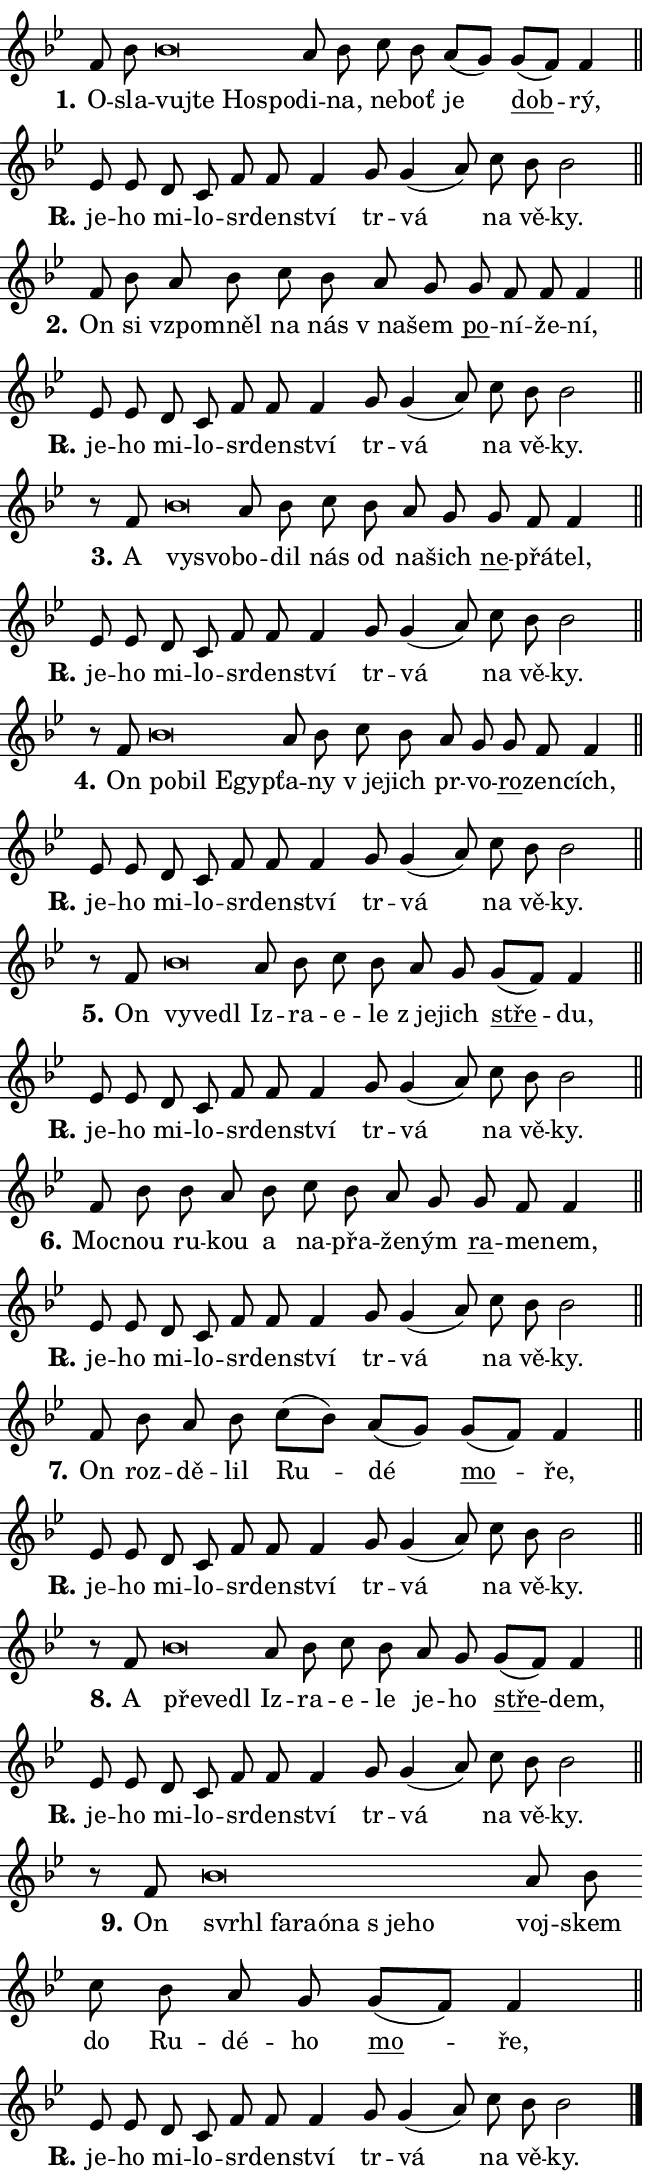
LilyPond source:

\version "2.24.0"
\header { tagline = "" }
\paper {
  indent = 0\cm
  top-margin = 0\cm
  right-margin = 0.13\cm % to fit lyric hyphens
  bottom-margin = 0\cm
  left-margin = 0\cm
  paper-width = 11\cm
  page-breaking = #ly:one-page-breaking
  system-system-spacing.basic-distance = #11
  score-system-spacing.basic-distance = #11
  ragged-last = ##f
}


%% Author: Thomas Morley
%% https://lists.gnu.org/archive/html/lilypond-user/2020-05/msg00002.html
#(define (line-position grob)
"Returns position of @var[grob} in current system:
   @code{'start}, if at first time-step
   @code{'end}, if at last time-step
   @code{'middle} otherwise
"
  (let* ((col (ly:item-get-column grob))
         (ln (ly:grob-object col 'left-neighbor))
         (rn (ly:grob-object col 'right-neighbor))
         (col-to-check-left (if (ly:grob? ln) ln col))
         (col-to-check-right (if (ly:grob? rn) rn col))
         (break-dir-left
           (and
             (ly:grob-property col-to-check-left 'non-musical #f)
             (ly:item-break-dir col-to-check-left)))
         (break-dir-right
           (and
             (ly:grob-property col-to-check-right 'non-musical #f)
             (ly:item-break-dir col-to-check-right))))
        (cond ((eqv? 1 break-dir-left) 'start)
              ((eqv? -1 break-dir-right) 'end)
              (else 'middle))))

#(define (tranparent-at-line-position vctor)
  (lambda (grob)
  "Relying on @code{line-position} select the relevant enry from @var{vctor}.
Used to determine transparency,"
    (case (line-position grob)
      ((end) (not (vector-ref vctor 0)))
      ((middle) (not (vector-ref vctor 1)))
      ((start) (not (vector-ref vctor 2))))))

noteHeadBreakVisibility =
#(define-music-function (break-visibility)(vector?)
"Makes @code{NoteHead}s transparent relying on @var{break-visibility}"
#{
  \override NoteHead.transparent =
    #(tranparent-at-line-position break-visibility)
#})

#(define delete-ledgers-for-transparent-note-heads
  (lambda (grob)
    "Reads whether a @code{NoteHead} is transparent.
If so this @code{NoteHead} is removed from @code{'note-heads} from
@var{grob}, which is supposed to be @code{LedgerLineSpanner}.
As a result ledgers are not printed for this @code{NoteHead}"
    (let* ((nhds-array (ly:grob-object grob 'note-heads))
           (nhds-list
             (if (ly:grob-array? nhds-array)
                 (ly:grob-array->list nhds-array)
                 '()))
           ;; Relies on the transparent-property being done before
           ;; Staff.LedgerLineSpanner.after-line-breaking is executed.
           ;; This is fragile ...
           (to-keep
             (remove
               (lambda (nhd)
                 (ly:grob-property nhd 'transparent #f))
               nhds-list)))
      ;; TODO find a better method to iterate over grob-arrays, similiar
      ;; to filter/remove etc for lists
      ;; For now rebuilt from scratch
      (set! (ly:grob-object grob 'note-heads)  '())
      (for-each
        (lambda (nhd)
          (ly:pointer-group-interface::add-grob grob 'note-heads nhd))
        to-keep))))

squashNotes = {
  \override NoteHead.X-extent = #'(-0.2 . 0.2)
  \override NoteHead.Y-extent = #'(-0.75 . 0)
  \override NoteHead.stencil =
    #(lambda (grob)
       (let ((pos (ly:grob-property grob 'staff-position)))
         (begin
           (if (< pos -7) (display "ERROR: Lower brevis then expected\n") (display ""))
           (if (<= pos -6) ly:text-interface::print ly:note-head::print))))
}
unSquashNotes = {
  \revert NoteHead.X-extent
  \revert NoteHead.Y-extent
  \revert NoteHead.stencil
}

hideNotes = \noteHeadBreakVisibility #begin-of-line-visible
unHideNotes = \noteHeadBreakVisibility #all-visible

% work-around for resetting accidentals
% https://lilypond.org/doc/v2.23/Documentation/notation/displaying-rhythms#unmetered-music
cadenzaMeasure = {
  \cadenzaOff
  \partial 1024 s1024
  \cadenzaOn
}

#(define-markup-command (accent layout props text) (markup?)
  "Underline accented syllable"
  (interpret-markup layout props
    #{\markup \override #'(offset . 4.3) \underline { #text }#}))

responsum = \markup \concat {
  "R" \hspace #-1.05 \path #0.1 #'((moveto 0 0.07) (lineto 0.9 0.8)) \hspace #0.05 "."
}

spaceSize = #0.6828661417322834 % exact space size for TeX Gyre Schola

\layout {
  \context {
    \Staff
    \remove "Time_signature_engraver"
    \override LedgerLineSpanner.after-line-breaking = #delete-ledgers-for-transparent-note-heads
  }
  \context {
    \Lyrics {
      \override LyricSpace.minimum-distance = \spaceSize
      \override LyricText.font-name = #"TeX Gyre Schola"
      \override LyricText.font-size = 1
      \override StanzaNumber.font-name = #"TeX Gyre Schola Bold"
      \override StanzaNumber.font-size = 1
    }
  }
  \context {
    \Score 
    \override NoteHead.text =
      #(lambda (grob) 
        (let ((pos (ly:grob-property grob 'staff-position)))
          #{\markup {
            \combine
              \halign #-0.55 \raise #(if (= pos -6) 0 0.5) \override #'(thickness . 2) \draw-line #'(3.2 . 0)
              \musicglyph "noteheads.sM1"
          }#}))
  }
}

% magnetic-lyrics.ily
%
%   written by
%     Jean Abou Samra <jean@abou-samra.fr>
%     Werner Lemberg <wl@gnu.org>
%
%   adapted by
%     Jiri Hon <jiri.hon@gmail.com>
%
% Version 2022-Apr-15

% https://www.mail-archive.com/lilypond-user@gnu.org/msg149350.html

#(define (Left_hyphen_pointer_engraver context)
   "Collect syllable-hyphen-syllable occurrences in lyrics and store
them in properties.  This engraver only looks to the left.  For
example, if the lyrics input is @code{foo -- bar}, it does the
following.

@itemize @bullet
@item
Set the @code{text} property of the @code{LyricHyphen} grob between
@q{foo} and @q{bar} to @code{foo}.

@item
Set the @code{left-hyphen} property of the @code{LyricText} grob with
text @q{foo} to the @code{LyricHyphen} grob between @q{foo} and
@q{bar}.
@end itemize

Use this auxiliary engraver in combination with the
@code{lyric-@/text::@/apply-@/magnetic-@/offset!} hook."
   (let ((hyphen #f)
         (text #f))
     (make-engraver
      (acknowledgers
       ((lyric-syllable-interface engraver grob source-engraver)
        (set! text grob)))
      (end-acknowledgers
       ((lyric-hyphen-interface engraver grob source-engraver)
        ;(when (not (grob::has-interface grob 'lyric-space-interface))
          (set! hyphen grob)));)
      ((stop-translation-timestep engraver)
       (when (and text hyphen)
         (ly:grob-set-object! text 'left-hyphen hyphen))
       (set! text #f)
       (set! hyphen #f)))))

#(define (lyric-text::apply-magnetic-offset! grob)
   "If the space between two syllables is less than the value in
property @code{LyricText@/.details@/.squash-threshold}, move the right
syllable to the left so that it gets concatenated with the left
syllable.

Use this function as a hook for
@code{LyricText@/.after-@/line-@/breaking} if the
@code{Left_@/hyphen_@/pointer_@/engraver} is active."
   (let ((hyphen (ly:grob-object grob 'left-hyphen #f)))
     (when hyphen
       (let ((left-text (ly:spanner-bound hyphen LEFT)))
         (when (grob::has-interface left-text 'lyric-syllable-interface)
           (let* ((common (ly:grob-common-refpoint grob left-text X))
                  (this-x-ext (ly:grob-extent grob common X))
                  (left-x-ext
                   (begin
                     ;; Trigger magnetism for left-text.
                     (ly:grob-property left-text 'after-line-breaking)
                     (ly:grob-extent left-text common X)))
                  ;; `delta` is the gap width between two syllables.
                  (delta (- (interval-start this-x-ext)
                            (interval-end left-x-ext)))
                  (details (ly:grob-property grob 'details))
                  (threshold (assoc-get 'squash-threshold details 0.2)))
             (when (< delta threshold)
               (let* (;; We have to manipulate the input text so that
                      ;; ligatures crossing syllable boundaries are not
                      ;; disabled.  For languages based on the Latin
                      ;; script this is essentially a beautification.
                      ;; However, for non-Western scripts it can be a
                      ;; necessity.
                      (lt (ly:grob-property left-text 'text))
                      (rt (ly:grob-property grob 'text))
                      (is-space (grob::has-interface hyphen 'lyric-space-interface))
                      (space (if is-space " " ""))
                      (extra-delta (if is-space spaceSize 0))
                      ;; Append new syllable.
                      (ltrt-space (if (and (string? lt) (string? rt))
                                (string-append lt space rt)
                                (make-concat-markup (list lt space rt))))
                      ;; Right-align `ltrt` to the right side.
                      (ltrt-space-markup (grob-interpret-markup
                               grob
                               (make-translate-markup
                                (cons (interval-length this-x-ext) 0)
                                (make-right-align-markup ltrt-space)))))
                 (begin
                   ;; Don't print `left-text`.
                   (ly:grob-set-property! left-text 'stencil #f)
                   ;; Set text and stencil (which holds all collected
                   ;; syllables so far) and shift it to the left.
                   (ly:grob-set-property! grob 'text ltrt-space)
                   (ly:grob-set-property! grob 'stencil ltrt-space-markup)
                   (ly:grob-translate-axis! grob (- (- delta extra-delta)) X))))))))))


#(define (lyric-hyphen::displace-bounds-first grob)
   ;; Make very sure this callback isn't triggered too early.
   (let ((left (ly:spanner-bound grob LEFT))
         (right (ly:spanner-bound grob RIGHT)))
     (ly:grob-property left 'after-line-breaking)
     (ly:grob-property right 'after-line-breaking)
     (ly:lyric-hyphen::print grob)))

squashThreshold = #0.4

\layout {
  \context {
    \Lyrics
    \consists #Left_hyphen_pointer_engraver
    \override LyricText.after-line-breaking =
      #lyric-text::apply-magnetic-offset!
    \override LyricHyphen.stencil = #lyric-hyphen::displace-bounds-first
    \override LyricText.details.squash-threshold = \squashThreshold
    \override LyricHyphen.minimum-distance = 0
    \override LyricHyphen.minimum-length = \squashThreshold
  }
}

squashText = \override LyricText.details.squash-threshold = 9999
unSquashText = \override LyricText.details.squash-threshold = \squashThreshold

leftText = \override LyricText.self-alignment-X = #LEFT
unLeftText = \revert LyricText.self-alignment-X

starOffset = #(lambda (grob) 
                (let ((x_offset (ly:self-alignment-interface::aligned-on-x-parent grob)))
                  (if (= x_offset 0) 0 (+ x_offset 1.2))))

star = #(define-music-function (syllable)(string?)
"Append star separator at the end of a syllable"
#{
  \once \override LyricText.X-offset = #starOffset
  \lyricmode { \markup {
    #syllable
    \override #'((font-name . "TeX Gyre Schola Bold")) \hspace #0.2 \lower #0.65 \larger "*"
  } }
#})

starAccent = #(define-music-function (syllable)(string?)
"Append star separator at the end of a syllable and make accent"
#{
  \once \override LyricText.X-offset = #starOffset
  \lyricmode { \markup {
    \accent #syllable
    \override #'((font-name . "TeX Gyre Schola Bold")) \hspace #0.2 \lower #0.65 \larger "*"
  } }
#})

breath = #(define-music-function (syllable)(string?)
"Append breathing indicator at the end of a syllable"
#{
  \lyricmode { \markup { #syllable "+" } }
#})

optionalBreath = #(define-music-function (syllable)(string?)
"Append optional breathing indicator at the end of a syllable"
#{
  \lyricmode { \markup { #syllable "(+)" } }
#})


\score {
    <<
        \new Voice = "melody" { \cadenzaOn \key bes \major \relative { f'8 bes \bar "" \squashNotes bes\breve*1/16 \hideNotes \breve*1/16 \bar "" \breve*1/16 \breve*1/16 \bar "" \unHideNotes \unSquashNotes a8 bes \bar "" c bes \bar "" a[( g)] \bar "" g[( f)] f4 \cadenzaMeasure \bar "||" \break } }
        \new Lyrics \lyricsto "melody" { \lyricmode { \set stanza = "1."
O -- sla -- \leftText vuj -- \squashText te Ho -- spo -- \unLeftText \unSquashText di -- na, ne -- boť je \markup \accent dob -- rý, } }
    >>
    \layout {}
}

\score {
    <<
        \new Voice = "melody" { \cadenzaOn \key bes \major \relative { es'8 es d c \bar "" f f f4 \bar "" g8 g4( a8)] \bar "" c bes bes2 \cadenzaMeasure \bar "||" \break } }
        \new Lyrics \lyricsto "melody" { \lyricmode { \set stanza = \responsum
je -- ho mi -- lo -- sr -- den -- ství tr -- vá na vě -- ky. } }
    >>
    \layout {}
}

\score {
    <<
        \new Voice = "melody" { \cadenzaOn \key bes \major \relative { f'8 bes8 a8 bes \bar "" c bes \bar "" a g \bar "" g f f f4 \cadenzaMeasure \bar "||" \break } }
        \new Lyrics \lyricsto "melody" { \lyricmode { \set stanza = "2."
On si vzpo -- mněl na nás "v na" -- šem \markup \accent po -- ní -- že -- ní, } }
    >>
    \layout {}
}

\score {
    <<
        \new Voice = "melody" { \cadenzaOn \key bes \major \relative { es'8 es d c \bar "" f f f4 \bar "" g8 g4( a8)] \bar "" c bes bes2 \cadenzaMeasure \bar "||" \break } }
        \new Lyrics \lyricsto "melody" { \lyricmode { \set stanza = \responsum
je -- ho mi -- lo -- sr -- den -- ství tr -- vá na vě -- ky. } }
    >>
    \layout {}
}

\score {
    <<
        \new Voice = "melody" { \cadenzaOn \key bes \major \relative { r8 f' \squashNotes bes\breve*1/16 \hideNotes \breve*1/16 \bar "" \unHideNotes \unSquashNotes a8 bes \bar "" c bes \bar "" a g \bar "" g f f4 \cadenzaMeasure \bar "||" \break } }
        \new Lyrics \lyricsto "melody" { \lyricmode { \set stanza = "3."
A \leftText vy -- \squashText svo -- \unLeftText \unSquashText bo -- dil nás od na -- šich \markup \accent ne -- přá -- tel, } }
    >>
    \layout {}
}

\score {
    <<
        \new Voice = "melody" { \cadenzaOn \key bes \major \relative { es'8 es d c \bar "" f f f4 \bar "" g8 g4( a8)] \bar "" c bes bes2 \cadenzaMeasure \bar "||" \break } }
        \new Lyrics \lyricsto "melody" { \lyricmode { \set stanza = \responsum
je -- ho mi -- lo -- sr -- den -- ství tr -- vá na vě -- ky. } }
    >>
    \layout {}
}

\score {
    <<
        \new Voice = "melody" { \cadenzaOn \key bes \major \relative { r8 f' \squashNotes bes\breve*1/16 \hideNotes \breve*1/16 \bar "" \breve*1/16 \breve*1/16 \bar "" \unHideNotes \unSquashNotes a8 bes \bar "" c bes \bar "" a g \bar "" g f f4 \cadenzaMeasure \bar "||" \break } }
        \new Lyrics \lyricsto "melody" { \lyricmode { \set stanza = "4."
On \leftText po -- \squashText bil E -- gyp -- \unLeftText \unSquashText ťa -- ny "v je" -- jich pr -- vo -- \markup \accent ro -- zen -- cích, } }
    >>
    \layout {}
}

\score {
    <<
        \new Voice = "melody" { \cadenzaOn \key bes \major \relative { es'8 es d c \bar "" f f f4 \bar "" g8 g4( a8)] \bar "" c bes bes2 \cadenzaMeasure \bar "||" \break } }
        \new Lyrics \lyricsto "melody" { \lyricmode { \set stanza = \responsum
je -- ho mi -- lo -- sr -- den -- ství tr -- vá na vě -- ky. } }
    >>
    \layout {}
}

\score {
    <<
        \new Voice = "melody" { \cadenzaOn \key bes \major \relative { r8 f' \squashNotes bes\breve*1/16 \hideNotes \breve*1/16 \breve*1/16 \bar "" \unHideNotes \unSquashNotes a8 bes \bar "" c bes \bar "" a g \bar "" g[( f)] f4 \cadenzaMeasure \bar "||" \break } }
        \new Lyrics \lyricsto "melody" { \lyricmode { \set stanza = "5."
On \leftText vy -- \squashText ve -- dl \unLeftText \unSquashText Iz -- ra -- e -- le "z je" -- jich \markup \accent stře -- du, } }
    >>
    \layout {}
}

\score {
    <<
        \new Voice = "melody" { \cadenzaOn \key bes \major \relative { es'8 es d c \bar "" f f f4 \bar "" g8 g4( a8)] \bar "" c bes bes2 \cadenzaMeasure \bar "||" \break } }
        \new Lyrics \lyricsto "melody" { \lyricmode { \set stanza = \responsum
je -- ho mi -- lo -- sr -- den -- ství tr -- vá na vě -- ky. } }
    >>
    \layout {}
}

\score {
    <<
        \new Voice = "melody" { \cadenzaOn \key bes \major \relative { f'8 bes \bar "" bes a8 bes \bar "" c bes \bar "" a g \bar "" g f f4 \cadenzaMeasure \bar "||" \break } }
        \new Lyrics \lyricsto "melody" { \lyricmode { \set stanza = "6."
Moc -- nou ru -- kou a na -- přa -- že -- ným \markup \accent ra -- me -- nem, } }
    >>
    \layout {}
}

\score {
    <<
        \new Voice = "melody" { \cadenzaOn \key bes \major \relative { es'8 es d c \bar "" f f f4 \bar "" g8 g4( a8)] \bar "" c bes bes2 \cadenzaMeasure \bar "||" \break } }
        \new Lyrics \lyricsto "melody" { \lyricmode { \set stanza = \responsum
je -- ho mi -- lo -- sr -- den -- ství tr -- vá na vě -- ky. } }
    >>
    \layout {}
}

\score {
    <<
        \new Voice = "melody" { \cadenzaOn \key bes \major \relative { f'8 bes a8 bes \bar "" c[( bes)] \bar "" a[( g)] \bar "" g[( f)] f4 \cadenzaMeasure \bar "||" \break } }
        \new Lyrics \lyricsto "melody" { \lyricmode { \set stanza = "7."
On roz -- dě -- lil Ru -- dé \markup \accent mo -- ře, } }
    >>
    \layout {}
}

\score {
    <<
        \new Voice = "melody" { \cadenzaOn \key bes \major \relative { es'8 es d c \bar "" f f f4 \bar "" g8 g4( a8)] \bar "" c bes bes2 \cadenzaMeasure \bar "||" \break } }
        \new Lyrics \lyricsto "melody" { \lyricmode { \set stanza = \responsum
je -- ho mi -- lo -- sr -- den -- ství tr -- vá na vě -- ky. } }
    >>
    \layout {}
}

\score {
    <<
        \new Voice = "melody" { \cadenzaOn \key bes \major \relative { r8 f'8 \squashNotes bes\breve*1/16 \hideNotes \breve*1/16 \breve*1/16 \bar "" \unHideNotes \unSquashNotes a8 bes \bar "" c bes \bar "" a g \bar "" g[( f)] f4 \cadenzaMeasure \bar "||" \break } }
        \new Lyrics \lyricsto "melody" { \lyricmode { \set stanza = "8."
A \leftText pře -- \squashText ve -- dl \unLeftText \unSquashText Iz -- ra -- e -- le je -- ho \markup \accent stře -- dem, } }
    >>
    \layout {}
}

\score {
    <<
        \new Voice = "melody" { \cadenzaOn \key bes \major \relative { es'8 es d c \bar "" f f f4 \bar "" g8 g4( a8)] \bar "" c bes bes2 \cadenzaMeasure \bar "||" \break } }
        \new Lyrics \lyricsto "melody" { \lyricmode { \set stanza = \responsum
je -- ho mi -- lo -- sr -- den -- ství tr -- vá na vě -- ky. } }
    >>
    \layout {}
}

\score {
    <<
        \new Voice = "melody" { \cadenzaOn \key bes \major \relative { r8 f' \squashNotes bes\breve*1/16 \hideNotes \breve*1/16 \bar "" \breve*1/16 \bar "" \breve*1/16 \bar "" \breve*1/16 \bar "" \breve*1/16 \breve*1/16 \bar "" \unHideNotes \unSquashNotes a8 bes \bar "" c bes \bar "" a g \bar "" g[( f)] f4 \cadenzaMeasure \bar "||" \break } }
        \new Lyrics \lyricsto "melody" { \lyricmode { \set stanza = "9."
On \leftText svr -- \squashText hl fa -- raó -- na "s je" -- ho \unLeftText \unSquashText voj -- skem do Ru -- dé -- ho \markup \accent mo -- ře, } }
    >>
    \layout {}
}

\score {
    <<
        \new Voice = "melody" { \cadenzaOn \key bes \major \relative { es'8 es d c \bar "" f f f4 \bar "" g8 g4( a8)] \bar "" c bes bes2 \cadenzaMeasure \bar "||" \break } \bar "|." }
        \new Lyrics \lyricsto "melody" { \lyricmode { \set stanza = \responsum
je -- ho mi -- lo -- sr -- den -- ství tr -- vá na vě -- ky. } }
    >>
    \layout {}
}
